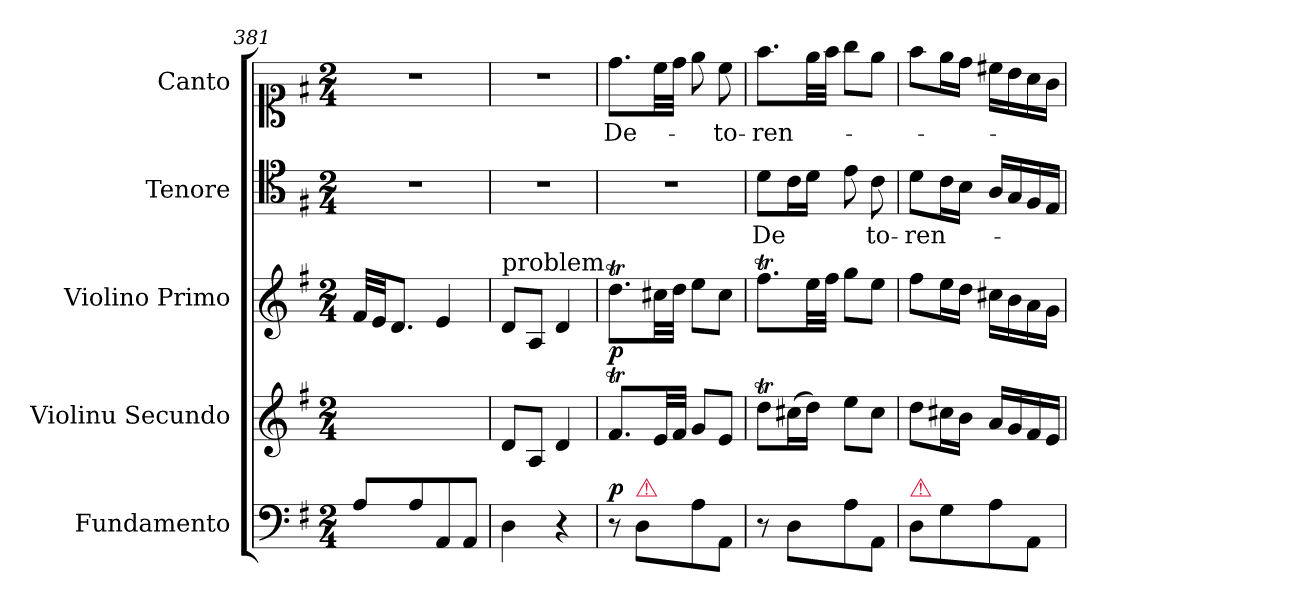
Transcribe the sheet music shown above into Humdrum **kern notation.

**kern	**dynam	**kern	**dynam	**kern	**kern	**text	**kern	**text
*part5	*part5	*part4	*part4	*part3	*part2	*part2	*part1	*part1
*staff5	*staff5	*staff4	*staff4	*staff3	*staff2	*staff2	*staff1	*staff1
*I"Fundamento	*	*I"Violinu Secundo	*	*I"Violino Primo	*I"Tenore	*	*I"Canto	*
*	*	*I'vl 2	*	*I'vl 1	*I'T	*	*	*
*clefF4	*	*clefG2	*	*clefG2	*clefC4	*	*clefC1	*
*k[f#]	*	*k[f#]	*	*k[f#]	*k[f#]	*	*k[f#]	*
*G:	*	*G:	*	*G:	*G:	*	*G:	*
*M2/4	*	*M2/4	*	*M2/4	*M2/4	*	*M2/4	*
=381	=381	=381	=381	=381	=381	=381	=381	=381
8A\L	.	4d/yy	.	32f#/LLL	2r	.	2r	.
.	.	.	.	32e/JJ	.	.	.	.
.	.	.	.	8.d/J	.	.	.	.
8A\	.	.	.	.	.	.	.	.
8AA/	.	4c#X/yy	.	4e/	.	.	.	.
8AA/J	.	.	.	.	.	.	.	.
=382	=382	=382	=382	=382	=382	=382	=382	=382
!	!	!	!	!LO:TX:a:t=problem	!	!	!	!
4D\	.	8d/L	.	8d/L	2r	.	2r	.
.	.	8A/J	.	8A/J	.	.	.	.
4r	.	4d/	.	4d/	.	.	.	.
=383	=383	=383	=383	=383	=383	=383	=383	=383
!	!LO:DY:a	!	!LO:DY:a	!	!	!	!	!
8r	p	8.f#t/L	p	8.ddT\L	2r	.	8.dd\L	De-
!LO:TX:a:color=crimson:t=⚠	!	!	!	!	!	!	!	!
8D\L	.	.	.	.	.	.	.	.
.	.	32e/LL	.	32cc#X\LL	.	.	32cc\LL	.
.	.	32f#/JJJ	.	32dd\JJJ	.	.	32dd\JJJ	.
8A\	.	8g/L	.	8ee\L	.	.	8ee\	.
8AA/J	.	8e/J	.	8cc#\J	.	.	8cc\	-to-
=384	=384	=384	=384	=384	=384	=384	=384	=384
8r	.	8ddT\L	.	8.ff#t\L	8d\L	De	8.ff#\L	-ren-
8D\L	.	(16cc#X\L	.	.	16c\L	.	.	.
.	.	16dd\JJ)	.	32ee\LL	16d\JJ	.	32ee\LL	.
.	.	.	.	32ff#\JJJ	.	.	32ff#\JJJ	.
8A\	.	8ee\L	.	8gg\L	8e\	.	8gg\L	.
8AA/J	.	8cc#\J	.	8ee\J	8c\	to-	8ee\J	.
=385	=385	=385	=385	=385	=385	=385	=385	=385
!LO:TX:a:color=crimson:t=⚠	!	!	!	!	!	!	!	!
8D\L	.	8dd\L	.	8ff#\L	8d\L	-ren-	8ff#\L	.
8G\	.	16cc#X\L	.	16ee\L	16c\L	.	16ee\L	.
.	.	16b\JJ	.	16dd\JJ	16B\JJ	.	16dd\JJ	.
8A\	.	16a/LL	.	16cc#X\LL	16A/LL	.	16cc#X\LL	.
.	.	16g/	.	16b\	16G/	.	16b\	.
8AA/J	.	16f#/	.	16a\	16F#/	.	16a\	.
.	.	16e/JJ	.	16g\JJ	16E/JJ	.	16g\JJ	.
=	=	=	=	=	=	=	=	=
*-	*-	*-	*-	*-	*-	*-	*-	*-
